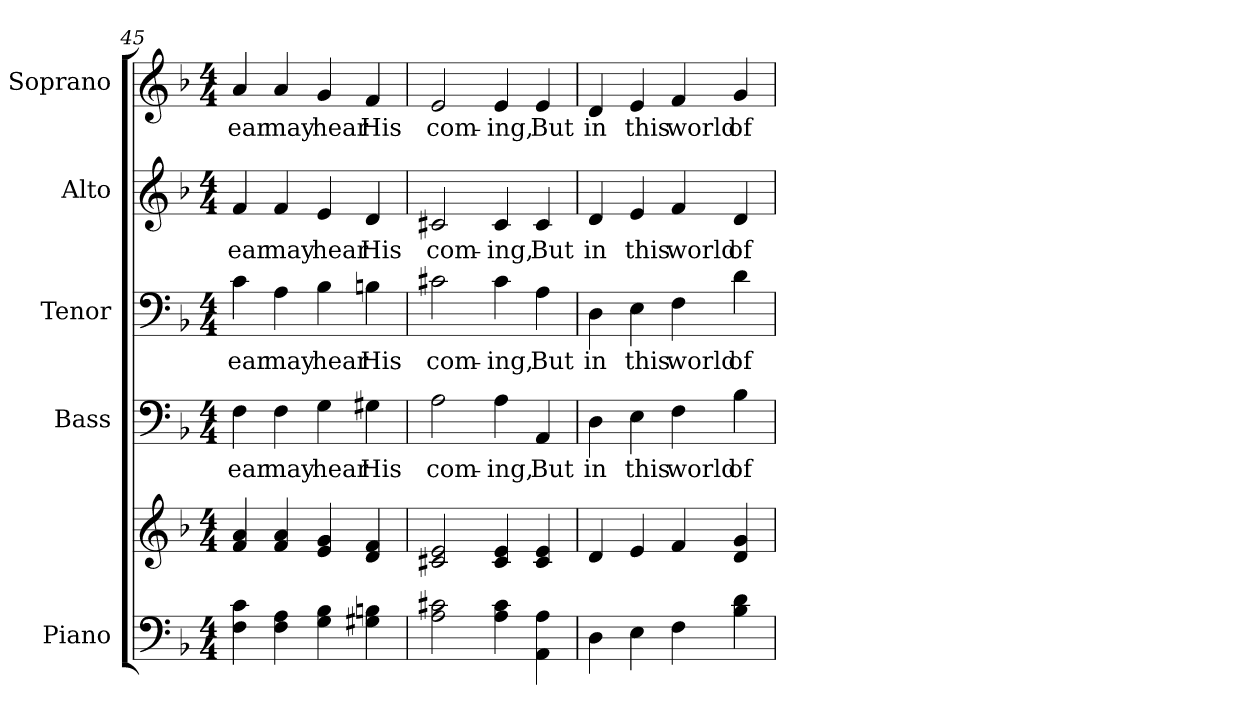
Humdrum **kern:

**kern	**kern	**kern	**text	**kern	**text	**kern	**text	**kern	**text
*part5	*part5	*part4	*part4	*part3	*part3	*part2	*part2	*part1	*part1
*staff6	*staff5	*staff4	*staff4	*staff3	*staff3	*staff2	*staff2	*staff1	*staff1
*I"Piano	*	*I"Bass	*	*I"Tenor	*	*I"Alto	*	*I"Soprano	*
*I'Pno.	*	*I'B.	*	*I'T.	*	*I'A.	*	*I'S.	*
!!LO:PB:g=z
*clefF4	*clefG2	*clefF4	*	*clefF4	*	*clefG2	*	*clefG2	*
*k[b-]	*k[b-]	*k[b-]	*	*k[b-]	*	*k[b-]	*	*k[b-]	*
*F:	*F:	*F:	*	*F:	*	*F:	*	*F:	*
*M4/4	*M4/4	*M4/4	*	*M4/4	*	*M4/4	*	*M4/4	*
=45	=45	=45	=45	=45	=45	=45	=45	=45	=45
!	!	!	!LO:LY:b:color=#000000	!	!	!	!	!	!
!	!	!	!	!	!LO:LY:b:color=#000000	!	!	!	!
!	!	!	!	!	!	!	!LO:LY:b:color=#000000	!	!
!	!	!	!	!	!	!	!	!	!LO:LY:b:color=#000000
4Fi\ 4ci	4fi/ 4ai	4Fi\	ear	4ci\	ear	4fi/	ear	4ai/	ear
!	!	!	!LO:LY:b:color=#000000	!	!	!	!	!	!
!	!	!	!	!	!LO:LY:b:color=#000000	!	!	!	!
!	!	!	!	!	!	!	!LO:LY:b:color=#000000	!	!
!	!	!	!	!	!	!	!	!	!LO:LY:b:color=#000000
4Fi\ 4Ai	4fi/ 4ai	4Fi\	may	4Ai\	may	4fi/	may	4ai/	may
!	!	!	!LO:LY:b:color=#000000	!	!	!	!	!	!
!	!	!	!	!	!LO:LY:b:color=#000000	!	!	!	!
!	!	!	!	!	!	!	!LO:LY:b:color=#000000	!	!
!	!	!	!	!	!	!	!	!	!LO:LY:b:color=#000000
4Gi\ 4B-i	4ei/ 4gi	4Gi\	hear	4B-i\	hear	4ei/	hear	4gi/	hear
!	!	!	!LO:LY:b:color=#000000	!	!	!	!	!	!
!	!	!	!	!	!LO:LY:b:color=#000000	!	!	!	!
!	!	!	!	!	!	!	!LO:LY:b:color=#000000	!	!
!	!	!	!	!	!	!	!	!	!LO:LY:b:color=#000000
4G#Xi\ 4Bni	4di/ 4fi	4G#Xi\	His	4Bni\	His	4di/	His	4fi/	His
=46	=46	=46	=46	=46	=46	=46	=46	=46	=46
!	!	!	!LO:LY:b:color=#000000	!	!	!	!	!	!
!	!	!	!	!	!LO:LY:b:color=#000000	!	!	!	!
!	!	!	!	!	!	!	!LO:LY:b:color=#000000	!	!
!	!	!	!	!	!	!	!	!	!LO:LY:b:color=#000000
2Ai\ 2c#Xi	2c#Xi/ 2ei	2Ai\	com-	2c#Xi\	com-	2c#Xi/	com-	2ei/	com-
!	!	!	!LO:LY:b:color=#000000	!	!	!	!	!	!
!	!	!	!	!	!LO:LY:b:color=#000000	!	!	!	!
!	!	!	!	!	!	!	!LO:LY:b:color=#000000	!	!
!	!	!	!	!	!	!	!	!	!LO:LY:b:color=#000000
4Ai\ 4c#i	4c#i/ 4ei	4Ai\	-ing,	4c#i\	-ing,	4c#i/	-ing,	4ei/	-ing,
!	!	!	!LO:LY:b:color=#000000	!	!	!	!	!	!
!	!	!	!	!	!LO:LY:b:color=#000000	!	!	!	!
!	!	!	!	!	!	!	!LO:LY:b:color=#000000	!	!
!	!	!	!	!	!	!	!	!	!LO:LY:b:color=#000000
4AAi\ 4Ai	4c#i/ 4ei	4AAi/	But	4Ai\	But	4c#i/	But	4ei/	But
!!LO:PB:g=z
=47	=47	=47	=47	=47	=47	=47	=47	=47	=47
!	!	!	!LO:LY:b:color=#000000	!	!	!	!	!	!
!	!	!	!	!	!LO:LY:b:color=#000000	!	!	!	!
!	!	!	!	!	!	!	!LO:LY:b:color=#000000	!	!
!	!	!	!	!	!	!	!	!	!LO:LY:b:color=#000000
4Di\	4di/	4Di\	in	4Di\	in	4di/	in	4di/	in
!	!	!	!LO:LY:b:color=#000000	!	!	!	!	!	!
!	!	!	!	!	!LO:LY:b:color=#000000	!	!	!	!
!	!	!	!	!	!	!	!LO:LY:b:color=#000000	!	!
!	!	!	!	!	!	!	!	!	!LO:LY:b:color=#000000
4Ei\	4ei/	4Ei\	this	4Ei\	this	4ei/	this	4ei/	this
!	!	!	!LO:LY:b:color=#000000	!	!	!	!	!	!
!	!	!	!	!	!LO:LY:b:color=#000000	!	!	!	!
!	!	!	!	!	!	!	!LO:LY:b:color=#000000	!	!
!	!	!	!	!	!	!	!	!	!LO:LY:b:color=#000000
4Fi\	4fi/	4Fi\	world	4Fi\	world	4fi/	world	4fi/	world
!	!	!	!LO:LY:b:color=#000000	!	!	!	!	!	!
!	!	!	!	!	!LO:LY:b:color=#000000	!	!	!	!
!	!	!	!	!	!	!	!LO:LY:b:color=#000000	!	!
!	!	!	!	!	!	!	!	!	!LO:LY:b:color=#000000
4B-i\ 4di	4di/ 4gi	4B-i\	of	4di\	of	4di/	of	4gi/	of
=	=	=	=	=	=	=	=	=	=
*-	*-	*-	*-	*-	*-	*-	*-	*-	*-
